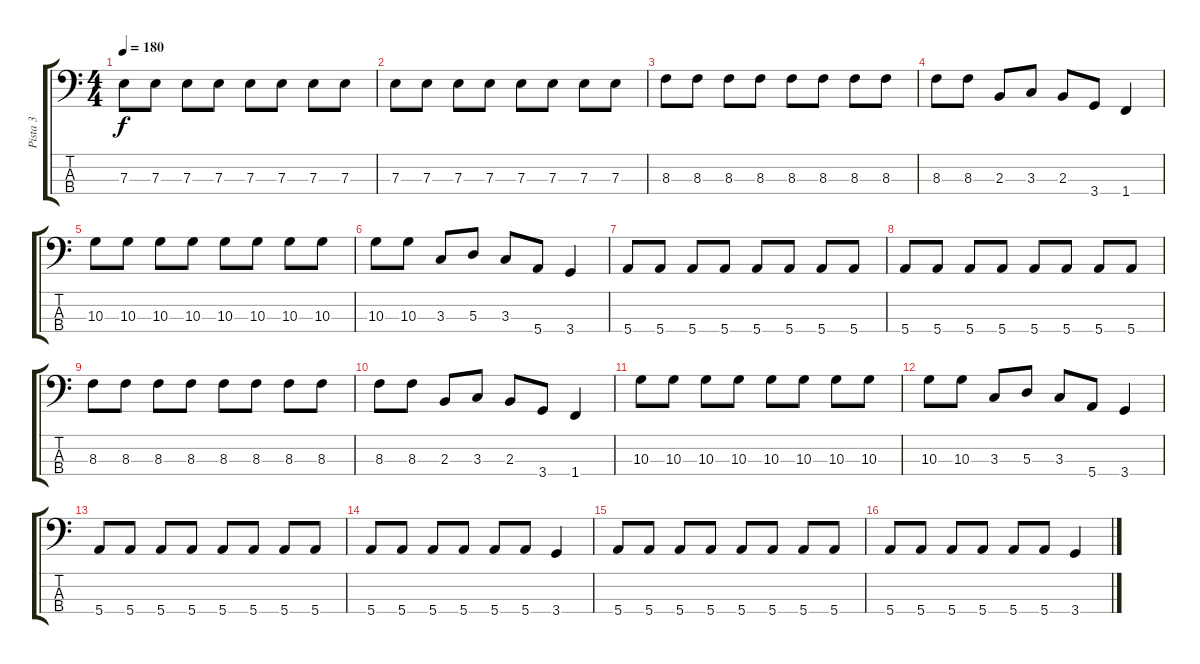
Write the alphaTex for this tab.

\track ("Pista 3" "Pista 3") {instrument electricbasspick}
\staff {score tabs}
\tuning (G2 D2 A1 E1) {hide}
\ts (4 4)
\tempo 180
\clef f4
\ks c
7.3.8{dy f} 7.3.8 7.3.8 7.3.8 7.3.8 7.3.8 7.3.8 7.3.8 |
7.3.8 7.3.8 7.3.8 7.3.8 7.3.8 7.3.8 7.3.8 7.3.8 |
8.3.8 8.3.8 8.3.8 8.3.8 8.3.8 8.3.8 8.3.8 8.3.8 |
8.3.8 8.3.8 2.3.8 3.3.8 2.3.8 3.4.8 1.4.4 |
10.3.8 10.3.8 10.3.8 10.3.8 10.3.8 10.3.8 10.3.8 10.3.8 |
10.3.8 10.3.8 3.3.8 5.3.8 3.3.8 5.4.8 3.4.4 |
5.4.8 5.4.8 5.4.8 5.4.8 5.4.8 5.4.8 5.4.8 5.4.8 |
5.4.8 5.4.8 5.4.8 5.4.8 5.4.8 5.4.8 5.4.8 5.4.8 |
8.3.8 8.3.8 8.3.8 8.3.8 8.3.8 8.3.8 8.3.8 8.3.8 |
8.3.8 8.3.8 2.3.8 3.3.8 2.3.8 3.4.8 1.4.4 |
10.3.8 10.3.8 10.3.8 10.3.8 10.3.8 10.3.8 10.3.8 10.3.8 |
10.3.8 10.3.8 3.3.8 5.3.8 3.3.8 5.4.8 3.4.4 |
5.4.8 5.4.8 5.4.8 5.4.8 5.4.8 5.4.8 5.4.8 5.4.8 |
5.4.8 5.4.8 5.4.8 5.4.8 5.4.8 5.4.8 3.4.4 |
5.4.8 5.4.8 5.4.8 5.4.8 5.4.8 5.4.8 5.4.8 5.4.8 |
5.4.8 5.4.8 5.4.8 5.4.8 5.4.8 5.4.8 3.4.4
